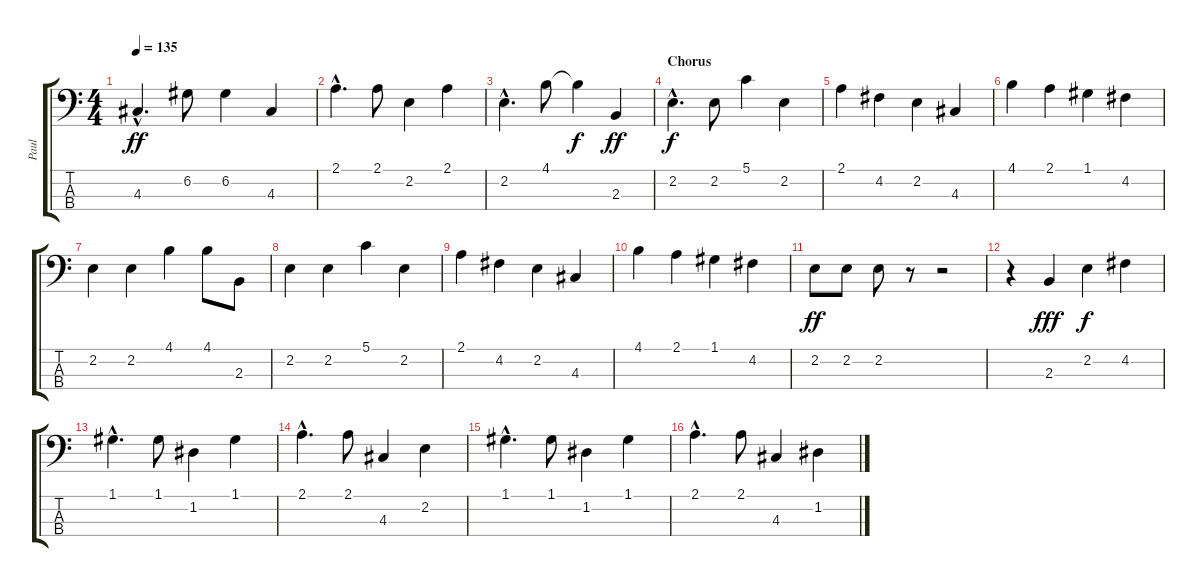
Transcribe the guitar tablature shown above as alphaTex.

\track ("Paul" "Paul") {instrument electricbassfinger}
\staff {score tabs}
\tuning (G2 D2 A1 E1) {hide}
\ts (4 4)
\tempo 135
\clef f4
\ks c
4.3{hac}.4{d dy ff} 6.2.8 6.2.4 4.3.4 |
2.1{hac}.4{d} 2.1.8 2.2.4 2.1.4 |
2.2{hac}.4{d} 4.1.8 4.1{t}.4{dy f} 2.3.4{dy ff} |
\section ("" "Chorus")
2.2{hac}.4{d dy f} 2.2.8 5.1.4 2.2.4 |
2.1.4 4.2.4 2.2.4 4.3.4 |
4.1.4 2.1.4 1.1.4 4.2.4 |
2.2.4 2.2.4 4.1.4 4.1.8 2.3.8 |
2.2.4 2.2.4 5.1.4 2.2.4 |
2.1.4 4.2.4 2.2.4 4.3.4 |
4.1.4 2.1.4 1.1.4 4.2.4 |
2.2.8{dy ff} 2.2.8 2.2.8 r.8 r.2 |
r.4 2.3.4{dy fff} 2.2.4{dy f} 4.2.4 |
1.1{hac}.4{d} 1.1.8 1.2.4 1.1.4 |
2.1{hac}.4{d} 2.1.8 4.3.4 2.2.4 |
1.1{hac}.4{d} 1.1.8 1.2.4 1.1.4 |
2.1{hac}.4{d} 2.1.8 4.3.4 1.2.4
